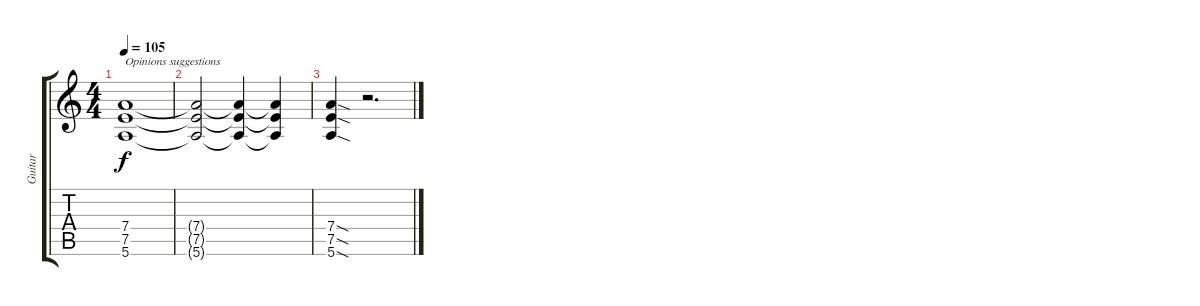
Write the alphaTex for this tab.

\track ("Guitar" "Guitar") {instrument overdrivenguitar}
\staff {score tabs}
\tuning (E4 B3 G3 D3 A2 E2) {hide}
\ts (4 4)
\tempo 105
\clef g2
\ks c
(7.4 7.5 5.6).1{txt "Opinions suggestions" dy f} |
(7.4{t} 7.5{t} 5.6{t}).2 (7.4{t} 7.5{t} 5.6{t}).4 (7.4{t} 7.5{t} 5.6{t}).4 |
(7.4{sod} 7.5{sod} 5.6{sod}).4 r.2{d}
